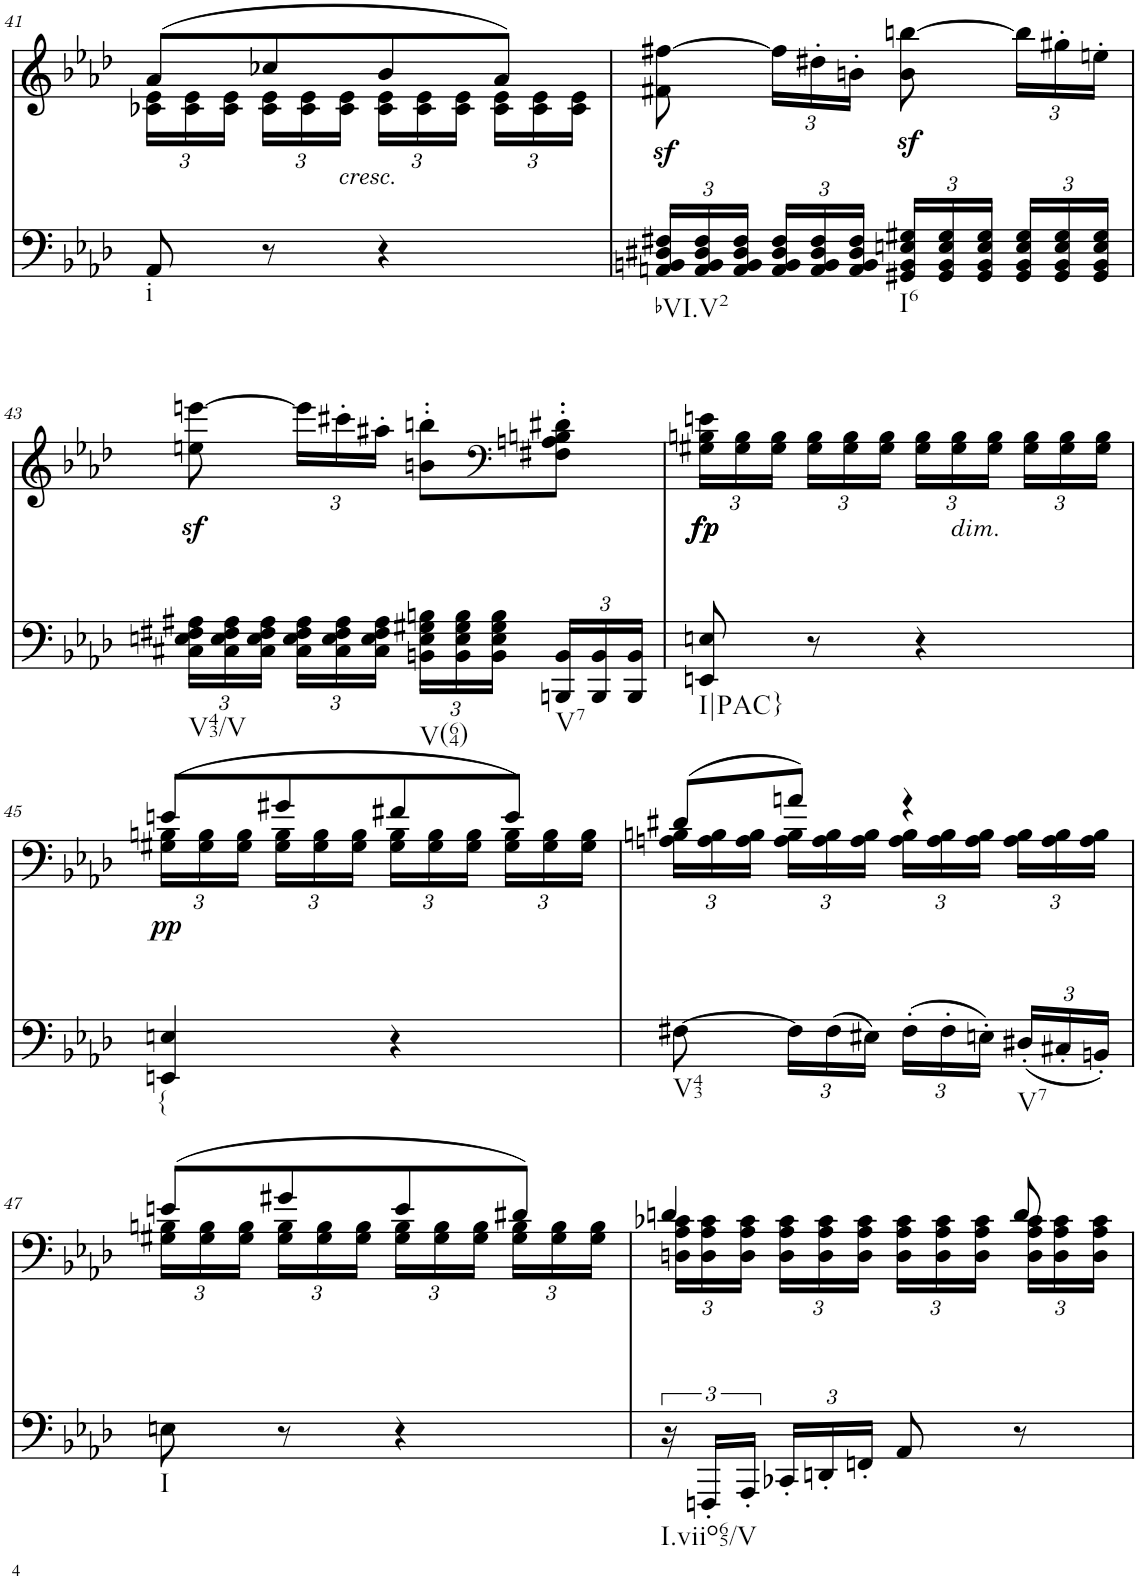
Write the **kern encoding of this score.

**kern	**text	**kern	**text	**dynam
*part2	*part2	*part1	*part1	*part1
*staff2	*staff2	*staff1	*staff1	*staff1
*I"piano	*	*I"piano	*	*
*I'Pno	*	*I'Pno	*	*
!!LO:PB:g=z
*clefF4	*	*clefG2	*	*
*k[b-e-a-d-]	*	*k[b-e-a-d-]	*	*
*A-:	*	*A-:	*	*
*M2/4	*	*M2/4	*	*
=41	=41	=41	=41	=41
!	!LO:LY:a	!	!	!
*	*	*^	*	*
*	*	*	*Xbrackettup	*	*
!LO:TX:b:t=i	!	!	!	!	!
8AA-/	<	(8a-/L	24c-X\ 24e-\LL	.	.
.	.	.	24c-\ 24e-\	.	.
.	.	.	24c-\ 24e-\JJ	.	.
8r	.	8cc-X/	24c-\ 24e-\LL	.	.
.	.	.	24c-\ 24e-\	.	.
!	!	!	!LO:TX:b:i:t=cresc.	!	!
.	.	.	24c-\ 24e-\JJ	.	.
4r	.	8b-/	24c-\ 24e-\LL	.	.
.	.	.	24c-\ 24e-\	.	.
.	.	.	24c-\ 24e-\JJ	.	.
.	.	8a-/J)	24c-\ 24e-\LL	.	.
.	.	.	24c-\ 24e-\	.	.
.	.	.	24c-\ 24e-\JJ	.	.
*	*	*v	*v	*	*
=42	=42	=42	=42	=42
*Xbrackettup	*	*	*	*
*	*	*^	*	*
!LO:TX:b:t=bVI.V2	!	!	!	!	!
*	*	*v	*v	*	*
24AAn/ 24BBn/ 24D#X/ 24F#X/LL	.	8f#X\z< [8ff#X\z<	.	.
24AA/ 24BB/ 24D#/ 24F#/	.	.	.	.
24AA/ 24BB/ 24D#/ 24F#/JJ	.	.	.	.
24AA/ 24BB/ 24D#/ 24F#/LL	.	24ff#\LL]	.	.
24AA/ 24BB/ 24D#/ 24F#/	.	24dd#X'\	.	.
24AA/ 24BB/ 24D#/ 24F#/JJ	.	24bn'\JJ	.	.
!LO:TX:b:t=I6	!	!	!	!
24GG#X/ 24BB/ 24En/ 24G#X/LL	.	8b\z< [8bbn\z<	.	.
24GG#/ 24BB/ 24E/ 24G#/	.	.	.	.
24GG#/ 24BB/ 24E/ 24G#/JJ	.	.	.	.
24GG#/ 24BB/ 24E/ 24G#/LL	.	24bb\LL]	.	.
24GG#/ 24BB/ 24E/ 24G#/	.	24gg#X'\	.	.
24GG#/ 24BB/ 24E/ 24G#/JJ	.	24een'\JJ	.	.
!!LO:LB:g=z
=43	=43	=43	=43	=43
!LO:TX:b:t=V43/V	!	!	!	!
24C#X\ 24En\ 24F#X\ 24A#X\LL	.	8een\z< [8eeen\z<	.	.
24C#\ 24E\ 24F#\ 24A#\	.	.	.	.
24C#\ 24E\ 24F#\ 24A#\JJ	.	.	.	.
24C#\ 24E\ 24F#\ 24A#\LL	.	24eee\LL]	.	.
24C#\ 24E\ 24F#\ 24A#\	.	24ccc#X'\	.	.
24C#\ 24E\ 24F#\ 24A#\JJ	.	24aa#X'\JJ	.	.
!LO:TX:b:t=V(64)	!	!	!	!
24BBn\ 24E\ 24G#X\ 24Bn\LL	.	8bn\' 8bbn\'L	.	.
24BB\ 24E\ 24G#\ 24B\	.	.	.	.
24BB\ 24E\ 24G#\ 24B\JJ	.	.	.	.
*	*	*clefF4	*	*
!LO:TX:b:t=V7	!	!	!	!
24BBBn/ 24BB/LL	.	8F#X\' 8An\' 8Bn\' 8d#X\'J	.	.
24BBB/ 24BB/	.	.	.	.
24BBB/ 24BB/JJ	.	.	.	.
=44	=44	=44	=44	=44
!LO:TX:b:t=I|PAC}	!	!	!	!
!	!	!	!	!LO:DY:b
!	!	!	!	!LO:DY:n=1:b
!	!	!	!	!LO:DY:n=2:b
8EEn/ 8En/	.	24G#X\ 24Bn\ 24en\LL	.	fp fp fp
.	.	24G#\ 24B\	.	.
.	.	24G#\ 24B\JJ	.	.
8r	.	24G#\ 24B\LL	.	.
.	.	24G#\ 24B\	.	.
.	.	24G#\ 24B\JJ	.	.
4r	.	24G#\ 24B\LL	.	.
!	!	!LO:TX:b:i:t=dim.	!	!
!	!	!	!LO:LY:b	!
.	.	24G#\ 24B\	>	.
.	.	24G#\ 24B\JJ	.	.
.	.	24G#\ 24B\LL	.	.
.	.	24G#\ 24B\	.	.
.	.	24G#\ 24B\JJ	.	.
!!LO:LB:g=z
=45	=45	=45	=45	=45
*	*	*^	*	*
!LO:TX:b:t={	!	!	!	!	!
!	!	!	!	!LO:LY:b	!LO:DY:b
4EEn/ 4En/	.	(8en/L	24G#X\ 24Bn\LL	pp	pp
.	.	.	24G#\ 24B\	.	.
.	.	.	24G#\ 24B\JJ	.	.
.	.	8g#X/	24G#\ 24B\LL	.	.
.	.	.	24G#\ 24B\	.	.
.	.	.	24G#\ 24B\JJ	.	.
4r	.	8f#X/	24G#\ 24B\LL	.	.
.	.	.	24G#\ 24B\	.	.
.	.	.	24G#\ 24B\JJ	.	.
.	.	8e/J)	24G#\ 24B\LL	.	.
.	.	.	24G#\ 24B\	.	.
.	.	.	24G#\ 24B\JJ	.	.
=46	=46	=46	=46	=46	=46
!LO:TX:b:t=V43	!	!	!	!	!
[8F#X\	.	(8d#X/L	24An\ 24Bn\LL	.	.
.	.	.	24A\ 24B\	.	.
.	.	.	24A\ 24B\JJ	.	.
24F#\LL]	.	8an/J)	24A\ 24B\LL	.	.
(24F#\	.	.	24A\ 24B\	.	.
24E#X\JJ)	.	.	24A\ 24B\JJ	.	.
(24F#'\LL	.	4r	24A\ 24B\LL	.	.
24F#'\	.	.	24A\ 24B\	.	.
24En'\JJ)	.	.	24A\ 24B\JJ	.	.
!LO:TX:b:t=V7	!	!	!	!	!
(24D#X'/LL	.	.	24A\ 24B\LL	.	.
24C#X'/	.	.	24A\ 24B\	.	.
24BBn'/JJ)	.	.	24A\ 24B\JJ	.	.
!!LO:LB:g=z	!!
=47	=47	=47	=47	=47	=47
!LO:TX:b:t=I	!	!	!	!	!
8En\	.	(8en/L	24G#X\ 24Bn\LL	.	.
.	.	.	24G#\ 24B\	.	.
.	.	.	24G#\ 24B\JJ	.	.
8r	.	8g#X/	24G#\ 24B\LL	.	.
.	.	.	24G#\ 24B\	.	.
.	.	.	24G#\ 24B\JJ	.	.
4r	.	8e/	24G#\ 24B\LL	.	.
.	.	.	24G#\ 24B\	.	.
.	.	.	24G#\ 24B\JJ	.	.
.	.	8d#X/J)	24G#\ 24B\LL	.	.
.	.	.	24G#\ 24B\	.	.
.	.	.	24G#\ 24B\JJ	.	.
=48	=48	=48	=48	=48	=48
*brackettup	*	*	*	*	*
!LO:TX:b:t=I.viio65/V	!	!	!	!	!
24r	.	4dn/	24Dn\ 24A-\ 24c-X\LL	.	.
24FFFn'/LL	.	.	24D\ 24A-\ 24c-\	.	.
24AAA-'/JJ	.	.	24D\ 24A-\ 24c-\JJ	.	.
*Xbrackettup	*	*	*	*	*
24CC-X'/LL	.	.	24D\ 24A-\ 24c-\LL	.	.
24DDn'/	.	.	24D\ 24A-\ 24c-\	.	.
24FFn'/JJ	.	.	24D\ 24A-\ 24c-\JJ	.	.
8AA-/	.	8ryy	24D\ 24A-\ 24c-\LL	.	.
.	.	.	24D\ 24A-\ 24c-\	.	.
.	.	.	24D\ 24A-\ 24c-\JJ	.	.
8r	.	8d/	24D\ 24A-\ 24c-\LL	.	.
.	.	.	24D\ 24A-\ 24c-\	.	.
.	.	.	24D\ 24A-\ 24c-\JJ	.	.
*	*	*v	*v	*	*
=	=	=	=	=
*-	*-	*-	*-	*-
